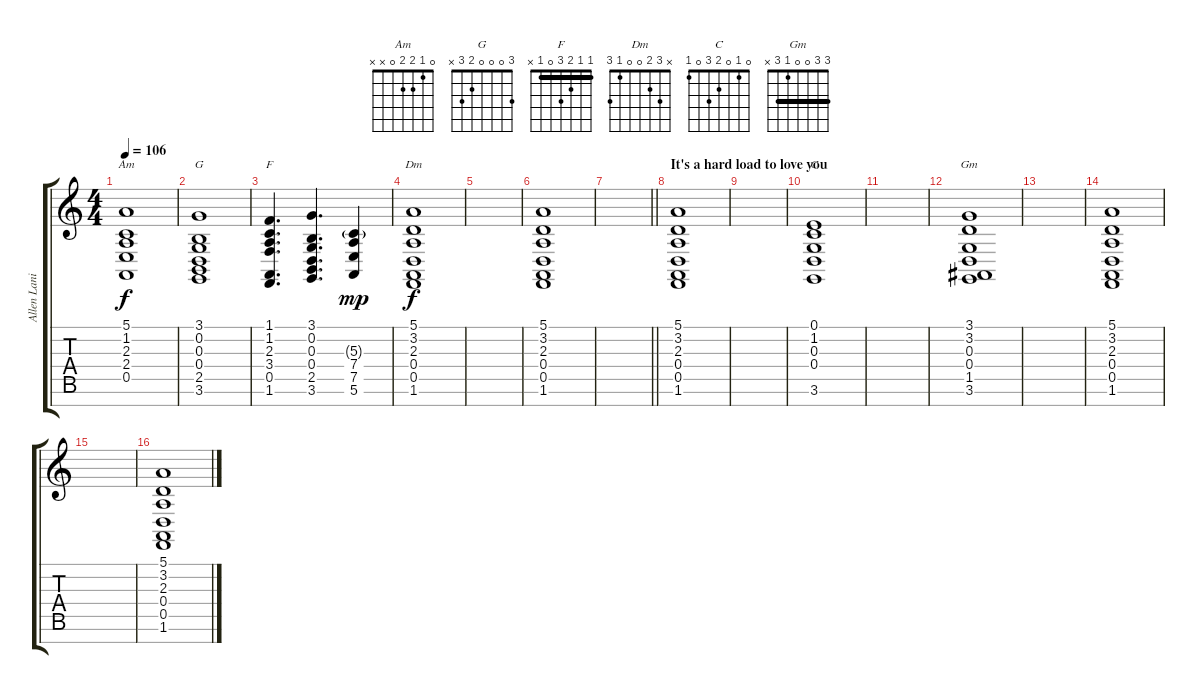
\track ("Allen Lanier/Larry Fast" "Allen Lani") {instrument pad6metallic}
\staff {score tabs}
\tuning (E4 B3 G3 D3 A2 E2 B1) {hide}
\chord ("Am" 0 1 2 2 0 x x)
\chord ("G" 3 0 0 0 2 3 x)
\chord ("F" 1 1 2 3 0 1 x) {barre 1}
\chord ("Dm" x 3 2 0 0 1 3)
\chord ("C" 0 1 0 2 3 0 1)
\chord ("Gm" 3 3 0 0 1 3 x) {barre 3}
\ts (4 4)
\tempo 106
\clef g2
\ks c
(5.1 1.2 2.3 2.4 0.5).1{ch "Am" dy f} |
(3.1 0.2 0.3 0.4 2.5 3.6).1{ch "G"} |
(1.1 1.2 2.3 3.4 0.5 1.6).4{d ch "F"} (3.1 0.2 0.3 0.4 2.5 3.6).4{d} (5.3{g} 7.4 7.5 5.6).4{dy mp} |
(5.1 3.2 2.3 0.4 0.5 1.6).1{ch "Dm" dy f} |
|
(5.1 3.2 2.3 0.4 0.5 1.6).1 |
\barLineRight lightlight
|
\section ("" "It's a hard load to love you")
(5.1 3.2 2.3 0.4 0.5 1.6).1 |
|
(0.1 1.2 0.3 0.4 3.6).1{ch "C"} |
|
(3.1 3.2 0.3 0.4 1.5 3.6).1{ch "Gm"} |
|
(5.1 3.2 2.3 0.4 0.5 1.6).1 |
|
(5.1 3.2 2.3 0.4 0.5 1.6).1
